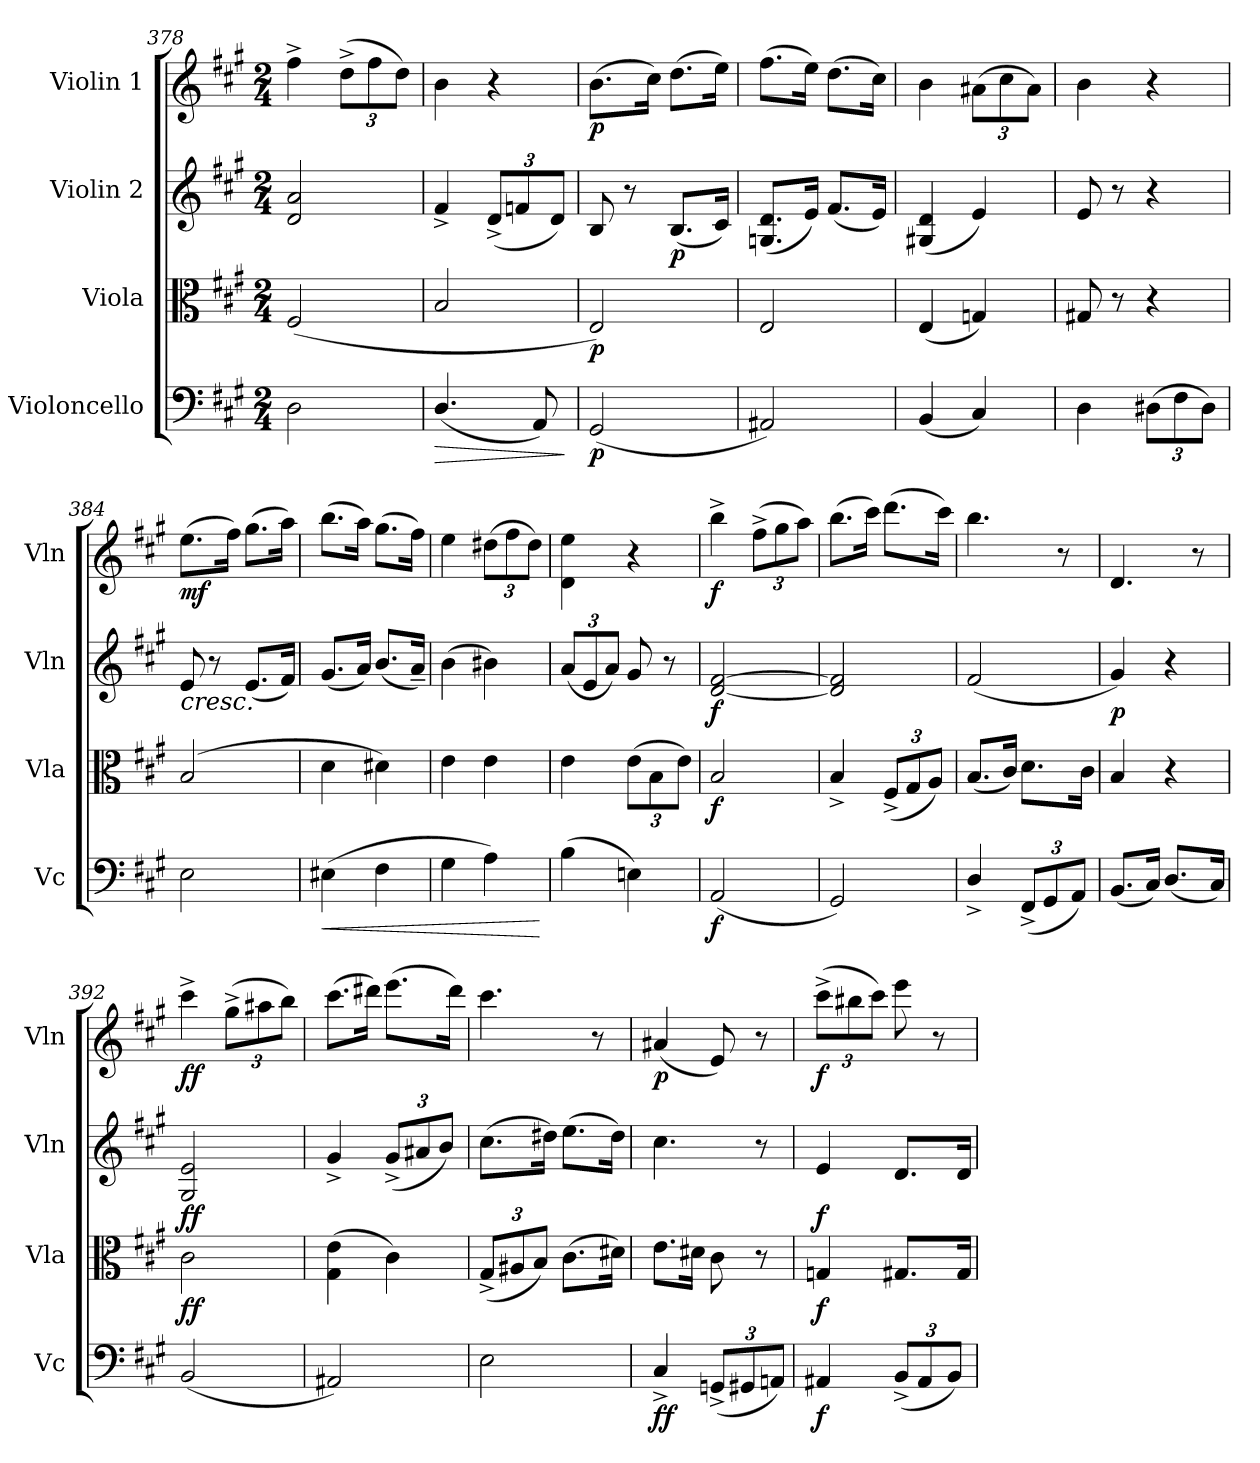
**kern	**dynam	**kern	**dynam	**kern	**dynam	**kern	**dynam
*part4	*part4	*part3	*part3	*part2	*part2	*part1	*part1
*staff4	*staff4	*staff3	*staff3	*staff2	*staff2	*staff1	*staff1
*I"Violoncello	*	*I"Viola	*	*I"Violin 2	*	*I"Violin 1	*
*I'Vc	*	*I'Vla	*	*I'Vln	*	*I'Vln	*
*clefF4	*	*clefC3	*	*clefG2	*	*clefG2	*
*k[f#c#g#]	*	*k[f#c#g#]	*	*k[f#c#g#]	*	*k[f#c#g#]	*
*M2/4	*	*M2/4	*	*M2/4	*	*M2/4	*
=378	=378	=378	=378	=378	=378	=378	=378
2D\	.	(<2F#/	.	2d/ 2a/	.	4ff#^\	.
*	*	*	*	*	*	*Xbrackettup	*
.	.	.	.	.	.	(>12dd^\L	.
.	.	.	.	.	.	12ff#\	.
.	.	.	.	.	.	12dd\J)	.
=379	=379	=379	=379	=379	=379	=379	=379
!	!LO:HP:b	!	!	!	!	!	!
(<4.D/	>	2B/	.	4f#^/	.	4b\	.
*	*	*	*	*Xbrackettup	*	*	*
.	.	.	.	(<12d^/L	.	4r	.
.	.	.	.	12fn/	.	.	.
8AA/)	.	.	.	.	.	.	.
.	.	.	.	12d/J)	.	.	.
.	]	.	.	.	.	.	.
=380	=380	=380	=380	=380	=380	=380	=380
!	!LO:DY:b	!	!LO:DY:b	!	!	!	!LO:DY:b
(<2GG#/	p	2E/)	p	8B/	.	(>8.b\L	p
.	.	.	.	8r	.	.	.
.	.	.	.	.	.	16cc#\Jk)	.
!	!	!	!	!	!LO:DY:b	!	!
.	.	.	.	(<8.B/L	p	(>8.dd\L	.
.	.	.	.	16c#/Jk)	.	16ee\Jk)	.
=381	=381	=381	=381	=381	=381	=381	=381
2AA#X/)	.	2E/	.	(<8.Gn/ 8.d/L	.	(>8.ff#\L	.
.	.	.	.	16e/Jk)	.	16ee\Jk)	.
.	.	.	.	(<8.f#/L	.	(>8.dd\L	.
.	.	.	.	16e/Jk)	.	16cc#\Jk)	.
=382	=382	=382	=382	=382	=382	=382	=382
(<4BB/	.	(<4E/	.	(<4G#X/ 4d/	.	4b\	.
4C#/)	.	4Gn/)	.	4e/)	.	(>12a#X\L	.
.	.	.	.	.	.	12cc#\	.
.	.	.	.	.	.	12a#\J)	.
!!LO:LB:g=z
=383	=383	=383	=383	=383	=383	=383	=383
4D\	.	8G#X/	.	8e/	.	4b\	.
.	.	8r	.	8r	.	.	.
*Xbrackettup	*	*	*	*	*	*	*
(>12D#X\L	.	4r	.	4r	.	4r	.
12F#\	.	.	.	.	.	.	.
12D#\J)	.	.	.	.	.	.	.
=384	=384	=384	=384	=384	=384	=384	=384
!	!	!	!	!LO:TX:b:i:t=cresc.	!	!	!
!	!	!	!	!	!	!	!LO:DY:b
2E\	.	(>2B/	.	8e/	.	(>8.ee\L	mf
.	.	.	.	8r	.	.	.
.	.	.	.	.	.	16ff#\Jk)	.
.	.	.	.	(<8.e/L	.	(>8.gg#\L	.
.	.	.	.	16f#/Jk)	.	16aa\Jk)	.
=385	=385	=385	=385	=385	=385	=385	=385
!	!LO:HP:b	!	!	!	!	!	!
(>4E#X\	<	4d\	.	(<8.g#/L	.	(>8.bb\L	.
.	.	.	.	16a/Jk)	.	16aa\Jk)	.
4F#\	.	4d#X\)	.	(<8.b/L	.	(>8.gg#\L	.
.	.	.	.	16a~/Jk)	.	16ff#\Jk)	.
=386	=386	=386	=386	=386	=386	=386	=386
4G#\	.	4e\	.	(>4b\	.	4ee\	.
4A\)	.	4e\	.	4b#X\)	.	(>12dd#X\L	.
.	.	.	.	.	.	12ff#\	.
.	.	.	.	.	.	12dd#\J)	.
.	[	.	.	.	.	.	.
=387	=387	=387	=387	=387	=387	=387	=387
(>4B\	.	4e\	.	(<12a/L	.	4d\ 4ee\	.
.	.	.	.	12e/	.	.	.
.	.	.	.	12a/J)	.	.	.
*	*	*Xbrackettup	*	*	*	*	*
4En\)	.	(>12e\L	.	8g#/	.	4r	.
.	.	12B\	.	.	.	.	.
.	.	.	.	8r	.	.	.
.	.	12e\J)	.	.	.	.	.
=388	=388	=388	=388	=388	=388	=388	=388
!	!LO:DY:b	!	!LO:DY:b	!	!LO:DY:b	!	!LO:DY:b
(<2AA/	f	2B/	f	[2d/ [2f#/	f	4bb^\	f
.	.	.	.	.	.	(>12ff#^\L	.
.	.	.	.	.	.	12gg#\	.
.	.	.	.	.	.	12aa\J)	.
=389	=389	=389	=389	=389	=389	=389	=389
2GG#/)	.	4B^/	.	2d/] 2f#/]	.	(>8.bb\L	.
.	.	.	.	.	.	16ccc#\Jk)	.
.	.	(<12F#^/L	.	.	.	(>8.ddd\L	.
.	.	12G#/	.	.	.	.	.
.	.	12A/J)	.	.	.	.	.
.	.	.	.	.	.	16ccc#\Jk)	.
=390	=390	=390	=390	=390	=390	=390	=390
4D^/	.	(<8.B/L	.	(<2f#/	.	4.bb\	.
.	.	16c#/Jk)	.	.	.	.	.
(<12FF#^/L	.	8.d\L	.	.	.	.	.
12GG#/	.	.	.	.	.	.	.
.	.	.	.	.	.	8r	.
12AA/J)	.	.	.	.	.	.	.
.	.	16c#\Jk	.	.	.	.	.
=391	=391	=391	=391	=391	=391	=391	=391
!	!	!	!	!	!LO:DY:b	!	!
(<8.BB/L	.	4B/	.	4g#/)	p	4.d/	.
16C#/Jk)	.	.	.	.	.	.	.
(<8.D/L	.	4r	.	4r	.	.	.
.	.	.	.	.	.	8r	.
16C#/Jk)	.	.	.	.	.	.	.
=392	=392	=392	=392	=392	=392	=392	=392
!	!	!	!LO:DY:b	!	!LO:DY:b	!	!LO:DY:b
(<2BB/	.	2c#\	ff	2G#/ 2e/	ff	4ccc#^\	ff
.	.	.	.	.	.	(>12gg#^\L	.
.	.	.	.	.	.	12aa#X\	.
.	.	.	.	.	.	12bb\J)	.
=393	=393	=393	=393	=393	=393	=393	=393
2AA#X/)	.	(>4G#\ 4e\	.	4g#^/	.	(>8.ccc#\L	.
.	.	.	.	.	.	16ddd#X\Jk)	.
.	.	4c#\)	.	(<12g#^/L	.	(>8.eee\L	.
.	.	.	.	12a#X/	.	.	.
.	.	.	.	12b/J)	.	.	.
.	.	.	.	.	.	16ddd#\Jk)	.
!!LO:LB:g=z
=394	=394	=394	=394	=394	=394	=394	=394
2E\	.	(<12G#^/L	.	(>8.cc#\L	.	4.ccc#\	.
.	.	12A#X/	.	.	.	.	.
.	.	12B/J)	.	.	.	.	.
.	.	.	.	16dd#X\Jk)	.	.	.
.	.	(>8.c#\L	.	(>8.ee\L	.	.	.
.	.	.	.	.	.	8r	.
.	.	16d#X\Jk)	.	16dd#\Jk)	.	.	.
=395	=395	=395	=395	=395	=395	=395	=395
!	!LO:DY:b	!	!	!	!	!	!LO:DY:b
4C#^/	ff	8.e\L	.	4.cc#\	.	(<4a#X/	p
.	.	16d#X\Jk	.	.	.	.	.
(>12GGn^/L	.	8c#\	.	.	.	8e/)	.
12GG#X/	.	.	.	.	.	.	.
.	.	8r	.	8r	.	8r	.
12AAn/J)	.	.	.	.	.	.	.
=396	=396	=396	=396	=396	=396	=396	=396
!	!LO:DY:b	!	!LO:DY:b	!	!LO:DY:b	!	!LO:DY:b
4AA#X/	f	4Gn/	f	4e/	f	(>12ccc#^\L	f
.	.	.	.	.	.	12bb#X\	.
.	.	.	.	.	.	12ccc#\J)	.
(<12BB^/L	.	8.G#X/L	.	8.d/L	.	8eee\	.
12AA#/	.	.	.	.	.	.	.
.	.	.	.	.	.	8r	.
12BB/J)	.	.	.	.	.	.	.
.	.	16G#/Jk	.	16d/Jk	.	.	.
=	=	=	=	=	=	=	=
*-	*-	*-	*-	*-	*-	*-	*-
